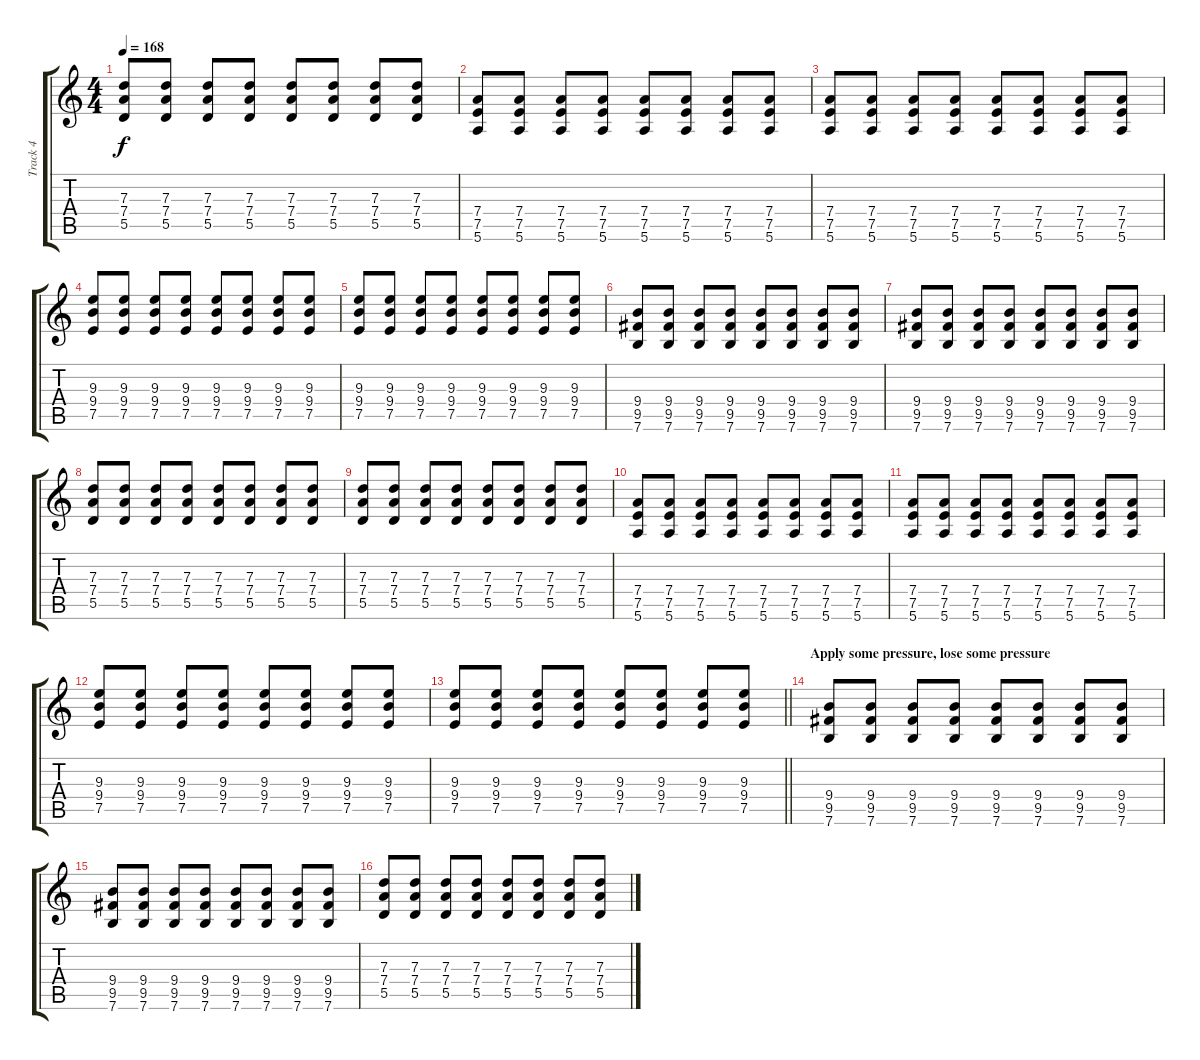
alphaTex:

\track ("Track 4" "Track 4") {instrument distortionguitar}
\staff {score tabs}
\tuning (E4 B3 G3 D3 A2 E2) {hide}
\ts (4 4)
\tempo 168
\clef g2
\ks c
(7.3 7.4 5.5).8{dy f} (7.3 7.4 5.5).8 (7.3 7.4 5.5).8 (7.3 7.4 5.5).8 (7.3 7.4 5.5).8 (7.3 7.4 5.5).8 (7.3 7.4 5.5).8 (7.3 7.4 5.5).8 |
(7.4 7.5 5.6).8 (7.4 7.5 5.6).8 (7.4 7.5 5.6).8 (7.4 7.5 5.6).8 (7.4 7.5 5.6).8 (7.4 7.5 5.6).8 (7.4 7.5 5.6).8 (7.4 7.5 5.6).8 |
(7.4 7.5 5.6).8 (7.4 7.5 5.6).8 (7.4 7.5 5.6).8 (7.4 7.5 5.6).8 (7.4 7.5 5.6).8 (7.4 7.5 5.6).8 (7.4 7.5 5.6).8 (7.4 7.5 5.6).8 |
(9.3 9.4 7.5).8 (9.3 9.4 7.5).8 (9.3 9.4 7.5).8 (9.3 9.4 7.5).8 (9.3 9.4 7.5).8 (9.3 9.4 7.5).8 (9.3 9.4 7.5).8 (9.3 9.4 7.5).8 |
(9.3 9.4 7.5).8 (9.3 9.4 7.5).8 (9.3 9.4 7.5).8 (9.3 9.4 7.5).8 (9.3 9.4 7.5).8 (9.3 9.4 7.5).8 (9.3 9.4 7.5).8 (9.3 9.4 7.5).8 |
(9.4 9.5 7.6).8 (9.4 9.5 7.6).8 (9.4 9.5 7.6).8 (9.4 9.5 7.6).8 (9.4 9.5 7.6).8 (9.4 9.5 7.6).8 (9.4 9.5 7.6).8 (9.4 9.5 7.6).8 |
(9.4 9.5 7.6).8 (9.4 9.5 7.6).8 (9.4 9.5 7.6).8 (9.4 9.5 7.6).8 (9.4 9.5 7.6).8 (9.4 9.5 7.6).8 (9.4 9.5 7.6).8 (9.4 9.5 7.6).8 |
(7.3 7.4 5.5).8 (7.3 7.4 5.5).8 (7.3 7.4 5.5).8 (7.3 7.4 5.5).8 (7.3 7.4 5.5).8 (7.3 7.4 5.5).8 (7.3 7.4 5.5).8 (7.3 7.4 5.5).8 |
(7.3 7.4 5.5).8 (7.3 7.4 5.5).8 (7.3 7.4 5.5).8 (7.3 7.4 5.5).8 (7.3 7.4 5.5).8 (7.3 7.4 5.5).8 (7.3 7.4 5.5).8 (7.3 7.4 5.5).8 |
(7.4 7.5 5.6).8 (7.4 7.5 5.6).8 (7.4 7.5 5.6).8 (7.4 7.5 5.6).8 (7.4 7.5 5.6).8 (7.4 7.5 5.6).8 (7.4 7.5 5.6).8 (7.4 7.5 5.6).8 |
(7.4 7.5 5.6).8 (7.4 7.5 5.6).8 (7.4 7.5 5.6).8 (7.4 7.5 5.6).8 (7.4 7.5 5.6).8 (7.4 7.5 5.6).8 (7.4 7.5 5.6).8 (7.4 7.5 5.6).8 |
(9.3 9.4 7.5).8 (9.3 9.4 7.5).8 (9.3 9.4 7.5).8 (9.3 9.4 7.5).8 (9.3 9.4 7.5).8 (9.3 9.4 7.5).8 (9.3 9.4 7.5).8 (9.3 9.4 7.5).8 |
\barLineRight lightlight
(9.3 9.4 7.5).8 (9.3 9.4 7.5).8 (9.3 9.4 7.5).8 (9.3 9.4 7.5).8 (9.3 9.4 7.5).8 (9.3 9.4 7.5).8 (9.3 9.4 7.5).8 (9.3 9.4 7.5).8 |
\section ("" "Apply some pressure, lose some pressure")
(9.4 9.5 7.6).8 (9.4 9.5 7.6).8 (9.4 9.5 7.6).8 (9.4 9.5 7.6).8 (9.4 9.5 7.6).8 (9.4 9.5 7.6).8 (9.4 9.5 7.6).8 (9.4 9.5 7.6).8 |
(9.4 9.5 7.6).8 (9.4 9.5 7.6).8 (9.4 9.5 7.6).8 (9.4 9.5 7.6).8 (9.4 9.5 7.6).8 (9.4 9.5 7.6).8 (9.4 9.5 7.6).8 (9.4 9.5 7.6).8 |
(7.3 7.4 5.5).8 (7.3 7.4 5.5).8 (7.3 7.4 5.5).8 (7.3 7.4 5.5).8 (7.3 7.4 5.5).8 (7.3 7.4 5.5).8 (7.3 7.4 5.5).8 (7.3 7.4 5.5).8
